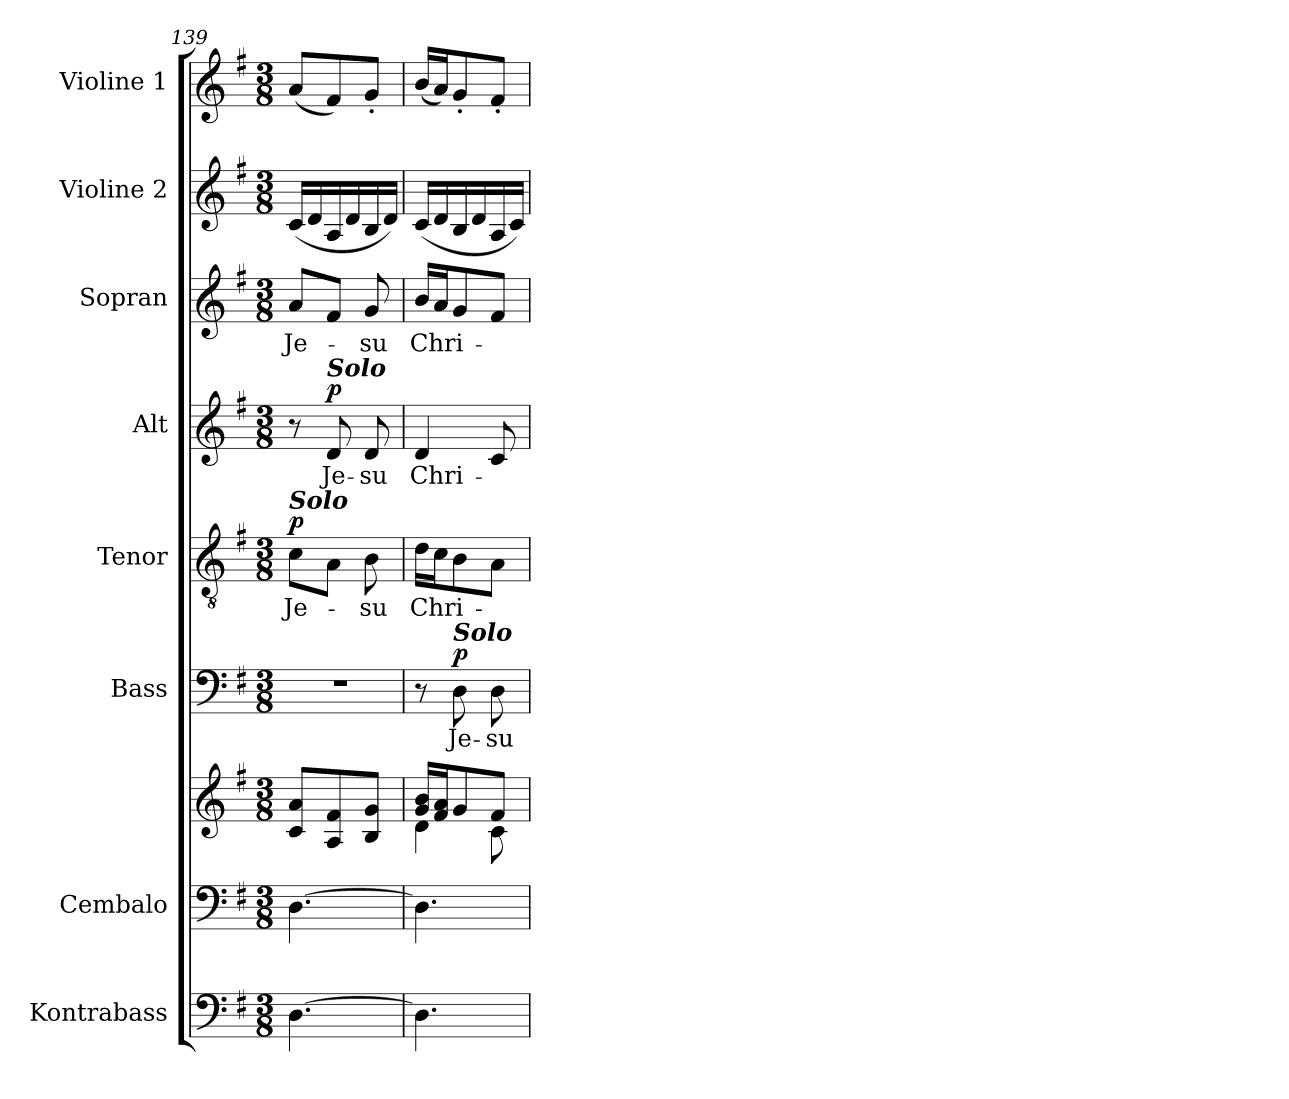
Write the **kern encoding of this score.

**kern	**kern	**kern	**kern	**text	**dynam	**kern	**text	**dynam	**kern	**text	**dynam	**kern	**text	**kern	**kern
*part8	*part7	*part7	*part6	*part6	*part6	*part5	*part5	*part5	*part4	*part4	*part4	*part3	*part3	*part2	*part1
*staff9	*staff8	*staff7	*staff6	*staff6	*staff6	*staff5	*staff5	*staff5	*staff4	*staff4	*staff4	*staff3	*staff3	*staff2	*staff1
*I"Kontrabass	*I"Cembalo	*	*I"Bass	*	*	*I"Tenor	*	*	*I"Alt	*	*	*I"Sopran	*	*I"Violine 2	*I"Violine 1
*I'Kb.	*I'Cemb.	*	*I'B.	*	*	*I'T.	*	*	*I'A.	*	*	*I'S.	*	*I'Vl. 2	*I'Vl. 1
*clefF4	*clefF4	*clefG2	*clefF4	*	*	*clefGv2	*	*	*clefG2	*	*	*clefG2	*	*clefG2	*clefG2
*ITrd7c12	*	*	*	*	*	*	*	*	*	*	*	*	*	*	*
*k[f#]	*k[f#]	*k[f#]	*k[f#]	*	*	*k[f#]	*	*	*k[f#]	*	*	*k[f#]	*	*k[f#]	*k[f#]
*G:	*G:	*G:	*G:	*	*	*G:	*	*	*G:	*	*	*G:	*	*G:	*G:
*M3/8	*M3/8	*M3/8	*M3/8	*	*	*M3/8	*	*	*M3/8	*	*	*M3/8	*	*M3/8	*M3/8
=139	=139	=139	=139	=139	=139	=139	=139	=139	=139	=139	=139	=139	=139	=139	=139
!	!	!	!	!	!	!LO:TX:a:Bi:t=Solo	!	!	!	!	!	!	!	!	!
!	!	!	!	!	!	!	!LO:LY:b	!LO:DY:a	!	!	!	!	!LO:LY:b	!	!
[4.DD\	[4.D\	8c/ 8a/L	4.r	.	.	8c\L	Je-	p	8r	.	.	8a/L	Je-	(<16c/LL	(<8a/L
.	.	.	.	.	.	.	.	.	.	.	.	.	.	16d/	.
!	!	!	!	!	!	!	!	!	!LO:TX:a:Bi:t=Solo	!	!	!	!	!	!
!	!	!	!	!	!	!	!	!	!	!LO:LY:b	!LO:DY:a	!	!	!	!
.	.	8A/ 8f#/	.	.	.	8A\J	.	.	8d/	Je-	p	8f#/J	.	16A/	8f#/)
.	.	.	.	.	.	.	.	.	.	.	.	.	.	16d/	.
!	!	!	!	!	!	!	!LO:LY:b	!	!	!LO:LY:b	!	!	!LO:LY:b	!	!
.	.	8B/ 8g/J	.	.	.	8B\	-su	.	8d/	-su	.	8g/	-su	16B/	8g'</J
.	.	.	.	.	.	.	.	.	.	.	.	.	.	16d/JJ)	.
=140	=140	=140	=140	=140	=140	=140	=140	=140	=140	=140	=140	=140	=140	=140	=140
*	*	*^	*	*	*	*	*	*	*	*	*	*	*	*	*
!	!	!	!	!	!	!	!	!LO:LY:b	!	!	!LO:LY:b	!	!	!LO:LY:b	!	!
4.DD\]	4.D\]	16g/ 16b/LL	4d\	8r	.	.	16d\LL	Chri-	.	4d/	Chri-	.	16b/LL	Chri-	(<16c/LL	(<16b/LL
.	.	16f#/ 16a/J	.	.	.	.	16c\J	.	.	.	.	.	16a/J	.	16d/	16a/J)
!	!	!	!	!LO:TX:a:Bi:t=Solo	!	!	!	!	!	!	!	!	!	!	!	!
!	!	!	!	!	!LO:LY:b	!LO:DY:a	!	!	!	!	!	!	!	!	!	!
.	.	8g/	.	8D\	Je-	p	8B\	.	.	.	.	.	8g/	.	16B/	8g'</
.	.	.	.	.	.	.	.	.	.	.	.	.	.	.	16d/	.
!	!	!	!	!	!LO:LY:b	!	!	!	!	!	!	!	!	!	!	!
.	.	8f#/J	8c\	8D\	-su	.	8A\J	.	.	8c/	.	.	8f#/J	.	16A/	8f#'</J
.	.	.	.	.	.	.	.	.	.	.	.	.	.	.	16c/JJ)	.
*	*	*v	*v	*	*	*	*	*	*	*	*	*	*	*	*	*
=	=	=	=	=	=	=	=	=	=	=	=	=	=	=	=
*-	*-	*-	*-	*-	*-	*-	*-	*-	*-	*-	*-	*-	*-	*-	*-
